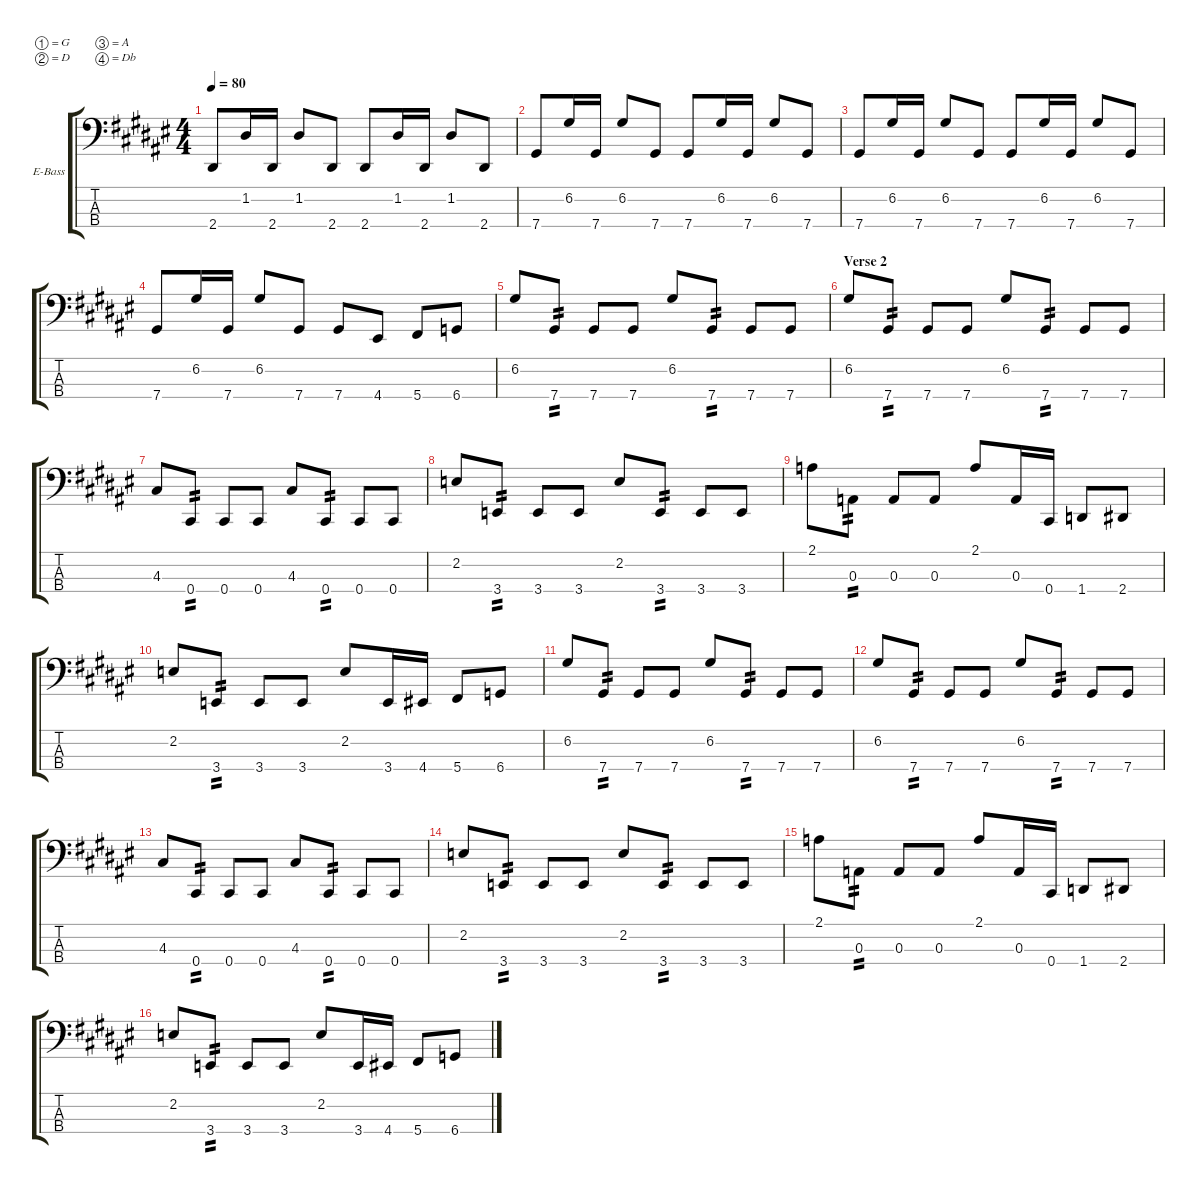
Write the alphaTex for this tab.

\defaultSystemsLayout 4
\hideDynamics
\bracketExtendMode groupsimilarinstruments
\multiBarRest
\firstSystemTrackNameOrientation horizontal
\otherSystemsTrackNameOrientation horizontal
\track ("Electric Bass" "E-Bass") {multiBarRest instrument electricbassfinger}
\staff {score tabs}
\tuning (G2 D2 A1 Db1)
\ts (4 4)
\tempo 80
\clef f4
\ks f#
2.4.8{dy f} 1.2.16 2.4.16 1.2.8 2.4.8 2.4.8 1.2.16 2.4.16 1.2.8 2.4.8 |
7.4.8 6.2.16 7.4.16 6.2.8 7.4.8 7.4.8 6.2.16 7.4.16 6.2.8 7.4.8 |
7.4.8 6.2.16 7.4.16 6.2.8 7.4.8 7.4.8 6.2.16 7.4.16 6.2.8 7.4.8 |
7.4.8 6.2.16 7.4.16 6.2.8 7.4.8 7.4.8 4.4.8 5.4.8 6.4.8 |
6.2.8 7.4.8{tp 2} 7.4.8 7.4.8 6.2.8 7.4.8{tp 2} 7.4.8 7.4.8 |
\section ("" "Verse 2")
6.2.8 7.4.8{tp 2} 7.4.8 7.4.8 6.2.8 7.4.8{tp 2} 7.4.8 7.4.8 |
4.3.8 0.4.8{tp 2} 0.4.8 0.4.8 4.3.8 0.4.8{tp 2} 0.4.8 0.4.8 |
2.2.8 3.4.8{tp 2} 3.4.8 3.4.8 2.2.8 3.4.8{tp 2} 3.4.8 3.4.8 |
2.1.8 0.3.8{tp 2} 0.3.8 0.3.8 2.1.8 0.3.16 0.4.16 1.4.8 2.4.8 |
2.2.8 3.4.8{tp 2} 3.4.8 3.4.8 2.2.8 3.4.16 4.4.16 5.4.8 6.4.8 |
6.2.8 7.4.8{tp 2} 7.4.8 7.4.8 6.2.8 7.4.8{tp 2} 7.4.8 7.4.8 |
6.2.8 7.4.8{tp 2} 7.4.8 7.4.8 6.2.8 7.4.8{tp 2} 7.4.8 7.4.8 |
4.3.8 0.4.8{tp 2} 0.4.8 0.4.8 4.3.8 0.4.8{tp 2} 0.4.8 0.4.8 |
2.2.8 3.4.8{tp 2} 3.4.8 3.4.8 2.2.8 3.4.8{tp 2} 3.4.8 3.4.8 |
2.1.8 0.3.8{tp 2} 0.3.8 0.3.8 2.1.8 0.3.16 0.4.16 1.4.8 2.4.8 |
2.2.8 3.4.8{tp 2} 3.4.8 3.4.8 2.2.8 3.4.16 4.4.16 5.4.8 6.4.8
